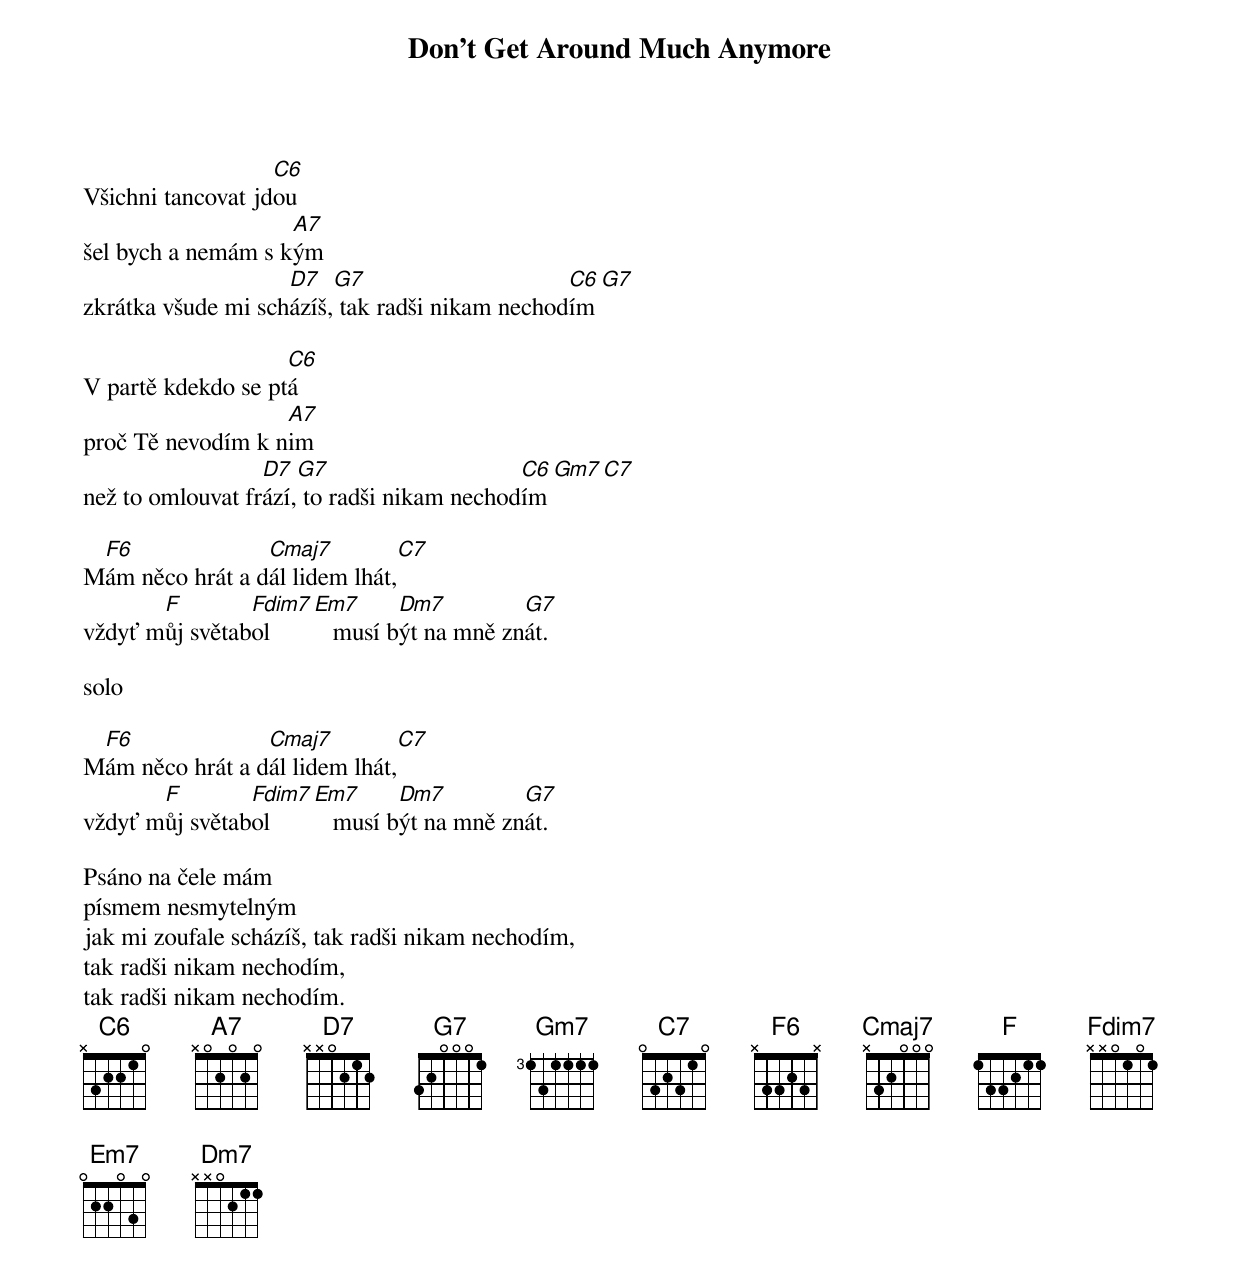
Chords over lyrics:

Don't Get Around Much Anymore

                   C6
Všichni tancovat jdou
                    A7
šel bych a nemám s kým
                    D7   G7                     C6  G7
zkrátka všude mi scházíš, tak radši nikam nechodím

                    C6
V partě kdekdo se ptá
                   A7
proč Tě nevodím k nim
                  D7  G7                    C6   Gm7 C7
než to omlouvat frází, to radši nikam nechodím

 F6              Cmaj7         C7
Mám něco hrát a dál lidem lhát,
       F        Fdim7 Em7      Dm7         G7
vždyť můj světabol       musí být na mně znát.

solo

 F6              Cmaj7         C7
Mám něco hrát a dál lidem lhát,
       F        Fdim7 Em7      Dm7         G7
vždyť můj světabol       musí být na mně znát.

Psáno na čele mám
písmem nesmytelným
jak mi zoufale scházíš, tak radši nikam nechodím,
tak radši nikam nechodím,
tak radši nikam nechodím.
